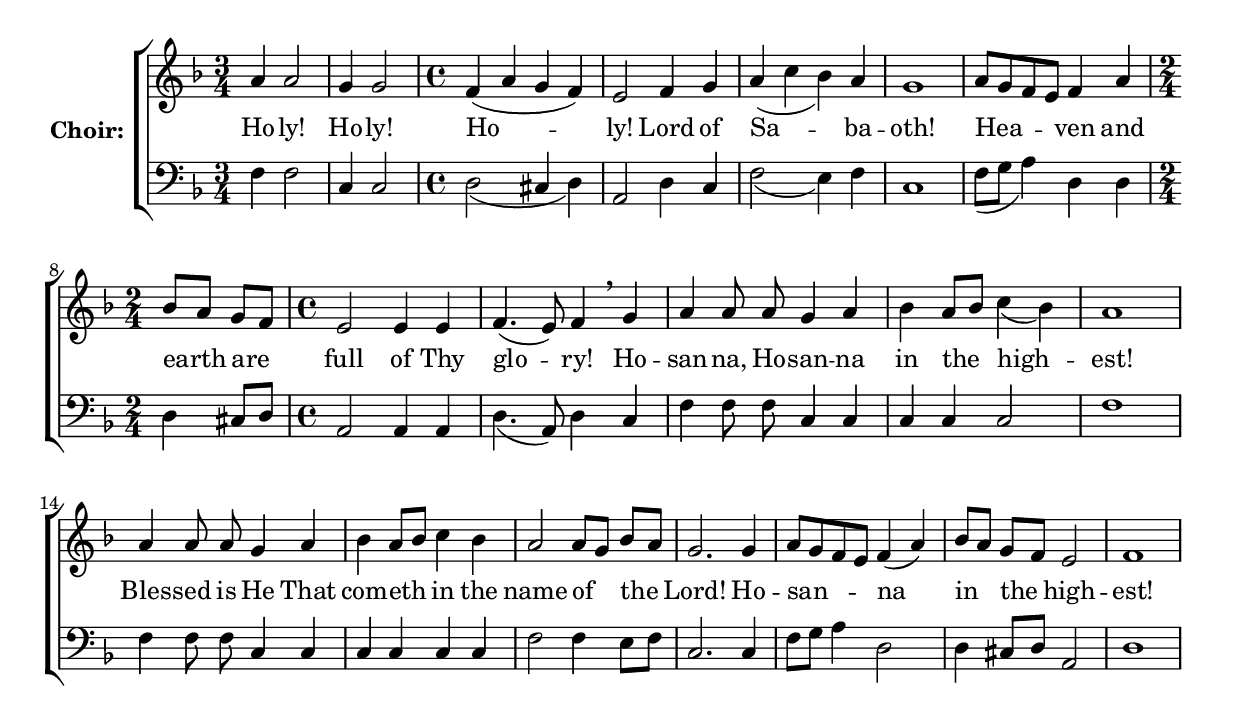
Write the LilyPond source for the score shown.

\include "global_include.ly"

sopranoVoice = \relative c'' {
}

altoVoice = \relative c'' {
	\time 3/4
	\stemNeutral
  a4 a2 g4 g2
  \time 4/4
  f4( a g f) e2 f4 g a( c bf) a g1
  
  a8[ g f e] f4 a
  \time 2/4
  bf8[ a] g[ f]
  \time 4/4
  e2 e4 e
  f4.( e8) f4 \breathe g
  a4 a8 a g4 a
  bf4 a8[ bf] c4( bf)
  a1
  
  a4 a8 a g4 a
  bf4 a8[ bf] c4 bf
  a2 a8[ g] bf[ a]
  g2. g4
  a8[ g f e] f4( a)
  bf8[ a] g[ f] e2
  f1
}

tenorVoice = \relative c' {

}

bassVoice = \relative c {
  \stemNeutral
  f4 f2
  c4 c2
  d2( cs4 d)
  a2 d4 c
  f2( e4) f
  c1
  f8[( g] a4) d,4 d
  d4 cs8[ d]
  a2 a4 a
  d4.( a8) d4 c
  f4 f8 f c4 c
  c4 c c2
  f1
  f4 f8 f c4 c
  c4 c c c
  f2 f4 e8[ f]
  c2. c4
  f8[ g] a4 d,2
  d4 cs8[ d] a2
  d1
}

words = \lyricmode {
  % Lyrics follow here.
  Ho -- ly! Ho -- ly! Ho -- ly! Lord of Sa -- ba -- oth!
  Hea -- ven and earth are full of Thy glo -- ry!
  Ho -- san -- na, Ho -- san -- na in the high -- est!
  Bles -- sed is He That com -- eth in the name of the Lord!
  Ho -- san -- na in the high -- est!
}

\include "global_score_metered.ly"
